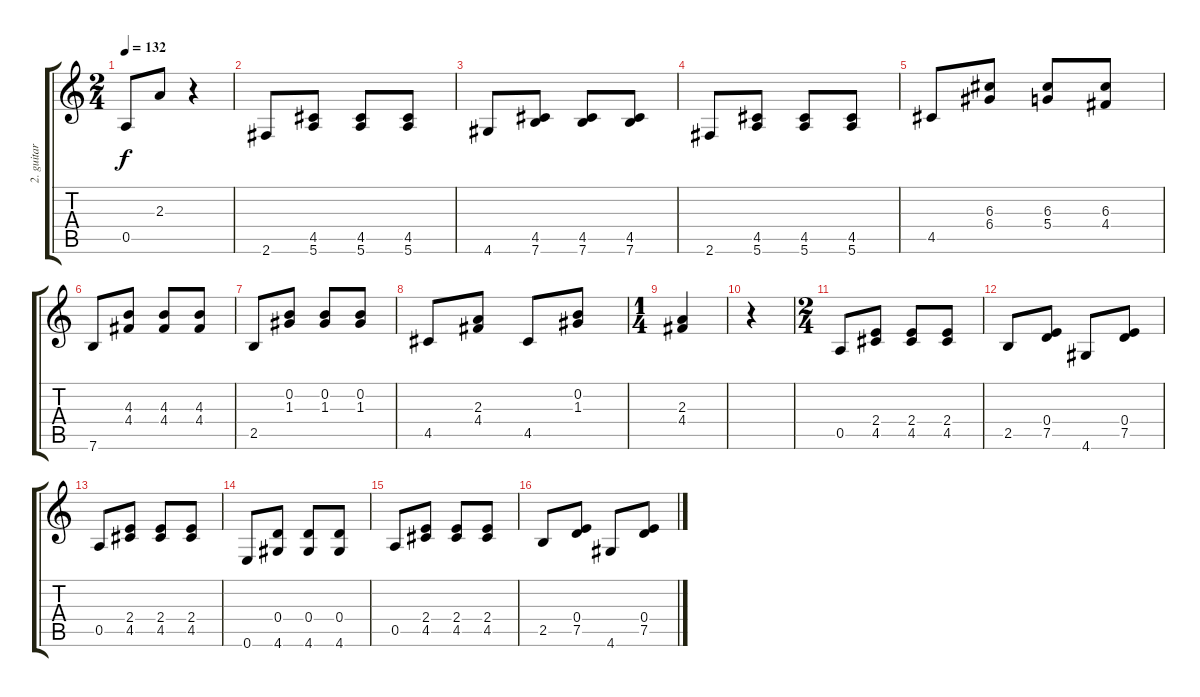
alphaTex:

\track ("2. guitar" "2. guitar") {instrument electricguitarclean}
\staff {score tabs}
\tuning (E4 B3 G3 D3 A2 E2) {hide}
\ts (2 4)
\tempo 132
\clef g2
\ks c
0.5.8{dy f} 2.3.8 r.4 |
2.6.8 (4.5 5.6).8 (4.5 5.6).8 (4.5 5.6).8 |
4.6.8 (4.5 7.6).8 (4.5 7.6).8 (4.5 7.6).8 |
2.6.8 (4.5 5.6).8 (4.5 5.6).8 (4.5 5.6).8 |
4.5.8 (6.3 6.4).8 (6.3 5.4).8 (6.3 4.4).8 |
7.6.8 (4.3 4.4).8 (4.3 4.4).8 (4.3 4.4).8 |
2.5.8 (0.2 1.3).8 (0.2 1.3).8 (0.2 1.3).8 |
4.5.8 (2.3 4.4).8 4.5.8 (0.2 1.3).8 |
\ts (1 4)
(2.3 4.4).4 |
r.4 |
\ts (2 4)
0.5.8 (2.4 4.5).8 (2.4 4.5).8 (2.4 4.5).8 |
2.5.8 (0.4 7.5).8 4.6.8 (0.4 7.5).8 |
0.5.8 (2.4 4.5).8 (2.4 4.5).8 (2.4 4.5).8 |
0.6.8 (0.4 4.6).8 (0.4 4.6).8 (0.4 4.6).8 |
0.5.8 (2.4 4.5).8 (2.4 4.5).8 (2.4 4.5).8 |
2.5.8 (0.4 7.5).8 4.6.8 (0.4 7.5).8
